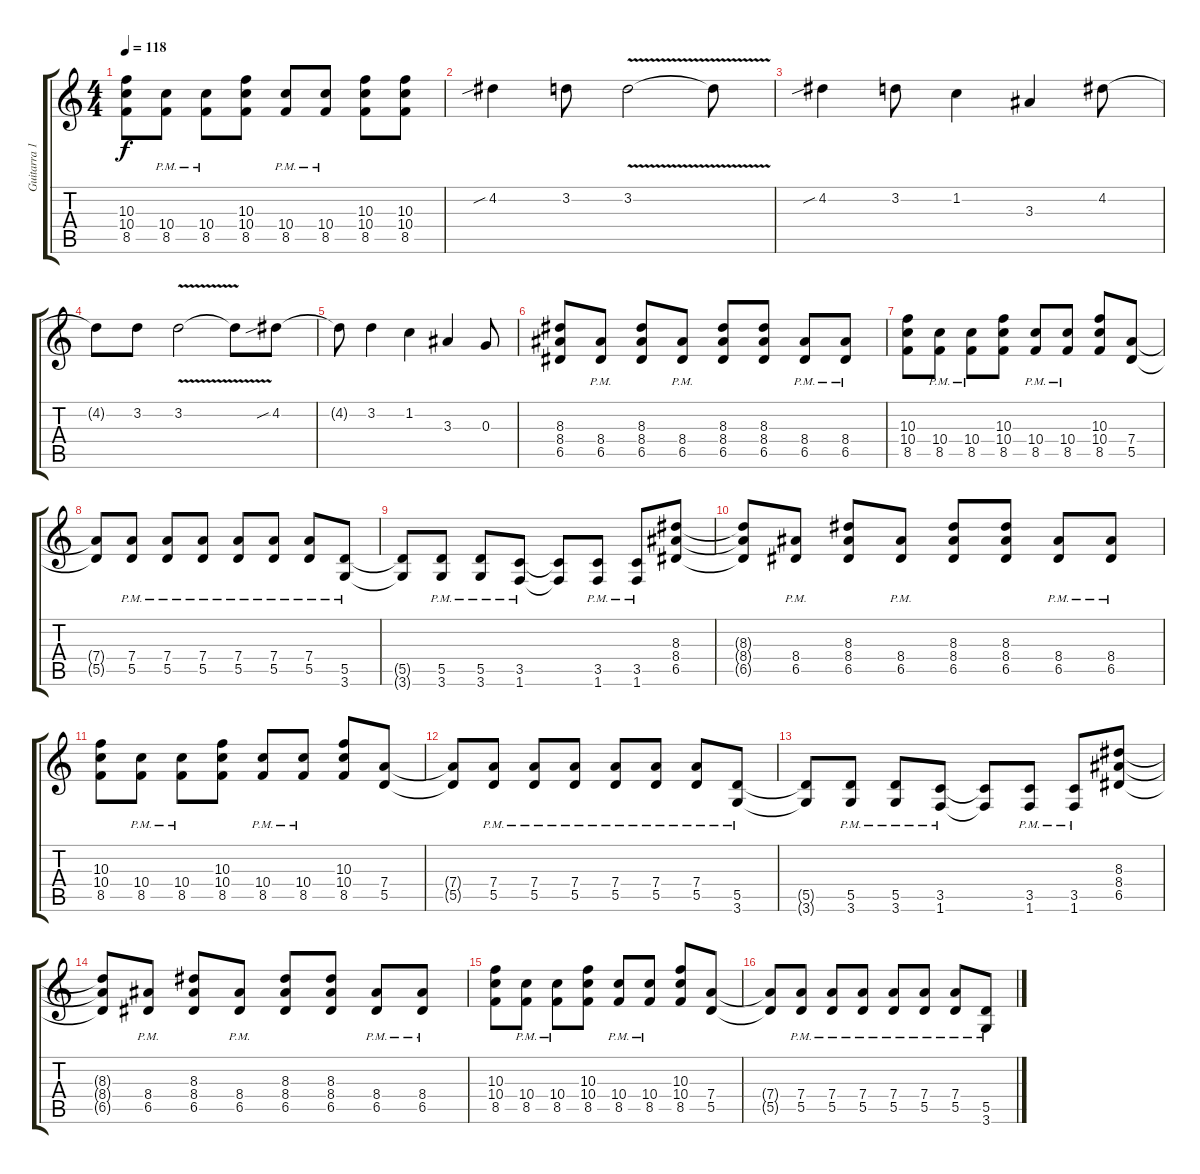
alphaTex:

\track ("Guitarra 1" "Guitarra 1") {instrument overdrivenguitar}
\staff {score tabs}
\tuning (E4 B3 G3 D3 A2 E2) {hide}
\ts (4 4)
\tempo 118
\clef g2
\ks c
(10.3 10.4 8.5).8{dy f} (10.4{pm} 8.5{pm}).8 (10.4{pm} 8.5{pm}).8 (10.3 10.4 8.5).8 (10.4{pm} 8.5{pm}).8 (10.4{pm} 8.5{pm}).8 (10.3 10.4 8.5).8 (10.3 10.4 8.5).8 |
4.2{sib}.4 3.2.8 3.2{v}.2 3.2{t}.8 |
4.2{sib}.4 3.2.8 1.2.4 3.3.4 4.2.8 |
4.2{t}.8 3.2.8 3.2{v}.2 3.2{t}.8 4.2{sib}.8 |
4.2{t}.8 3.2.4 1.2.4 3.3.4 0.3.8 |
(8.3 8.4 6.5).8 (8.4{pm} 6.5{pm}).8 (8.3 8.4 6.5).8 (8.4{pm} 6.5{pm}).8 (8.3 8.4 6.5).8 (8.3 8.4 6.5).8 (8.4{pm} 6.5{pm}).8 (8.4{pm} 6.5{pm}).8 |
(10.3 10.4 8.5).8 (10.4{pm} 8.5{pm}).8 (10.4{pm} 8.5{pm}).8 (10.3 10.4 8.5).8 (10.4{pm} 8.5{pm}).8 (10.4{pm} 8.5{pm}).8 (10.3 10.4 8.5).8 (7.4 5.5).8 |
(7.4{t} 5.5{t}).8 (7.4{pm} 5.5{pm}).8 (7.4{pm} 5.5{pm}).8 (7.4{pm} 5.5{pm}).8 (7.4{pm} 5.5{pm}).8 (7.4{pm} 5.5{pm}).8 (7.4{pm} 5.5{pm}).8 (5.5{pm} 3.6{pm}).8 |
(5.5{t} 3.6{t}).8 (5.5{pm} 3.6{pm}).8 (5.5{pm} 3.6{pm}).8 (3.5{pm} 1.6{pm}).8 (3.5{t} 1.6{t}).8 (3.5{pm} 1.6{pm}).8 (3.5{pm} 1.6{pm}).8 (8.3 8.4 6.5).8 |
(8.3{t} 8.4{t} 6.5{t}).8 (8.4{pm} 6.5{pm}).8 (8.3 8.4 6.5).8 (8.4{pm} 6.5{pm}).8 (8.3 8.4 6.5).8 (8.3 8.4 6.5).8 (8.4{pm} 6.5{pm}).8 (8.4{pm} 6.5{pm}).8 |
(10.3 10.4 8.5).8 (10.4{pm} 8.5{pm}).8 (10.4{pm} 8.5{pm}).8 (10.3 10.4 8.5).8 (10.4{pm} 8.5{pm}).8 (10.4{pm} 8.5{pm}).8 (10.3 10.4 8.5).8 (7.4 5.5).8 |
(7.4{t} 5.5{t}).8 (7.4{pm} 5.5{pm}).8 (7.4{pm} 5.5{pm}).8 (7.4{pm} 5.5{pm}).8 (7.4{pm} 5.5{pm}).8 (7.4{pm} 5.5{pm}).8 (7.4{pm} 5.5{pm}).8 (5.5{pm} 3.6{pm}).8 |
(5.5{t} 3.6{t}).8 (5.5{pm} 3.6{pm}).8 (5.5{pm} 3.6{pm}).8 (3.5{pm} 1.6{pm}).8 (3.5{t} 1.6{t}).8 (3.5{pm} 1.6{pm}).8 (3.5{pm} 1.6{pm}).8 (8.3 8.4 6.5).8 |
(8.3{t} 8.4{t} 6.5{t}).8 (8.4{pm} 6.5{pm}).8 (8.3 8.4 6.5).8 (8.4{pm} 6.5{pm}).8 (8.3 8.4 6.5).8 (8.3 8.4 6.5).8 (8.4{pm} 6.5{pm}).8 (8.4{pm} 6.5{pm}).8 |
(10.3 10.4 8.5).8 (10.4{pm} 8.5{pm}).8 (10.4{pm} 8.5{pm}).8 (10.3 10.4 8.5).8 (10.4{pm} 8.5{pm}).8 (10.4{pm} 8.5{pm}).8 (10.3 10.4 8.5).8 (7.4 5.5).8 |
(7.4{t} 5.5{t}).8 (7.4{pm} 5.5{pm}).8 (7.4{pm} 5.5{pm}).8 (7.4{pm} 5.5{pm}).8 (7.4{pm} 5.5{pm}).8 (7.4{pm} 5.5{pm}).8 (7.4{pm} 5.5{pm}).8 (5.5{pm} 3.6{pm}).8
